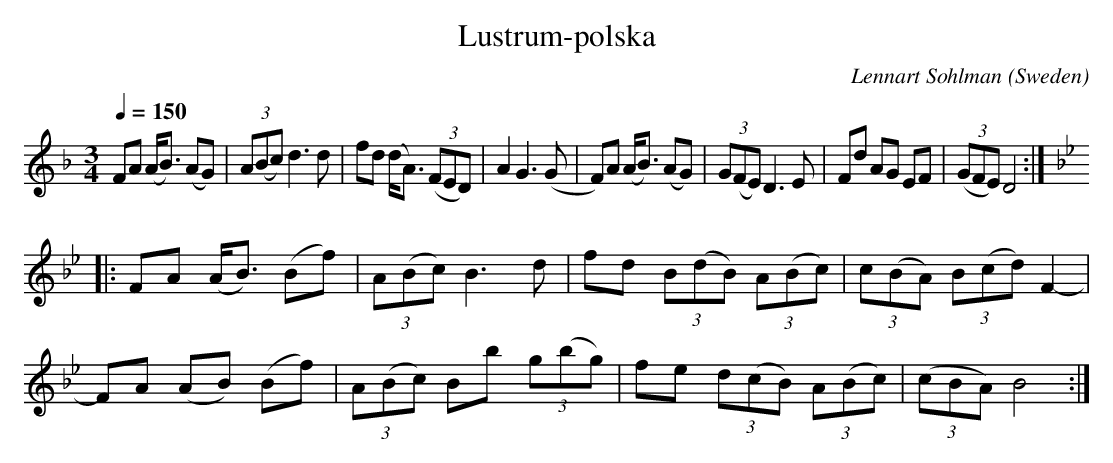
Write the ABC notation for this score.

X:1
T:Lustrum-polska
Q:1/4=150
O:Sweden
M:3/4
L:1/8
C:Lennart Sohlman
K:Dm
FA (A<B) (AG)|(3A(Bc) d3 d|fd (d<A) ((3FED)|A2 G3 (G|\
F)A (A<B) (AG)|(3G(FE) D3 E|Fd AG EF|((3GFE) D4:|
K:Bb
|:FA (A<B) (Bf)|(3A(Bc) B3 d|fd (3B(dB) (3A(Bc)|(3c(BA) (3B(cd) F2-|
FA (AB) (Bf)|(3A(Bc) Bb (3g(bg)|fe (3d(cB) (3A(Bc)|((3cBA) B4:|
